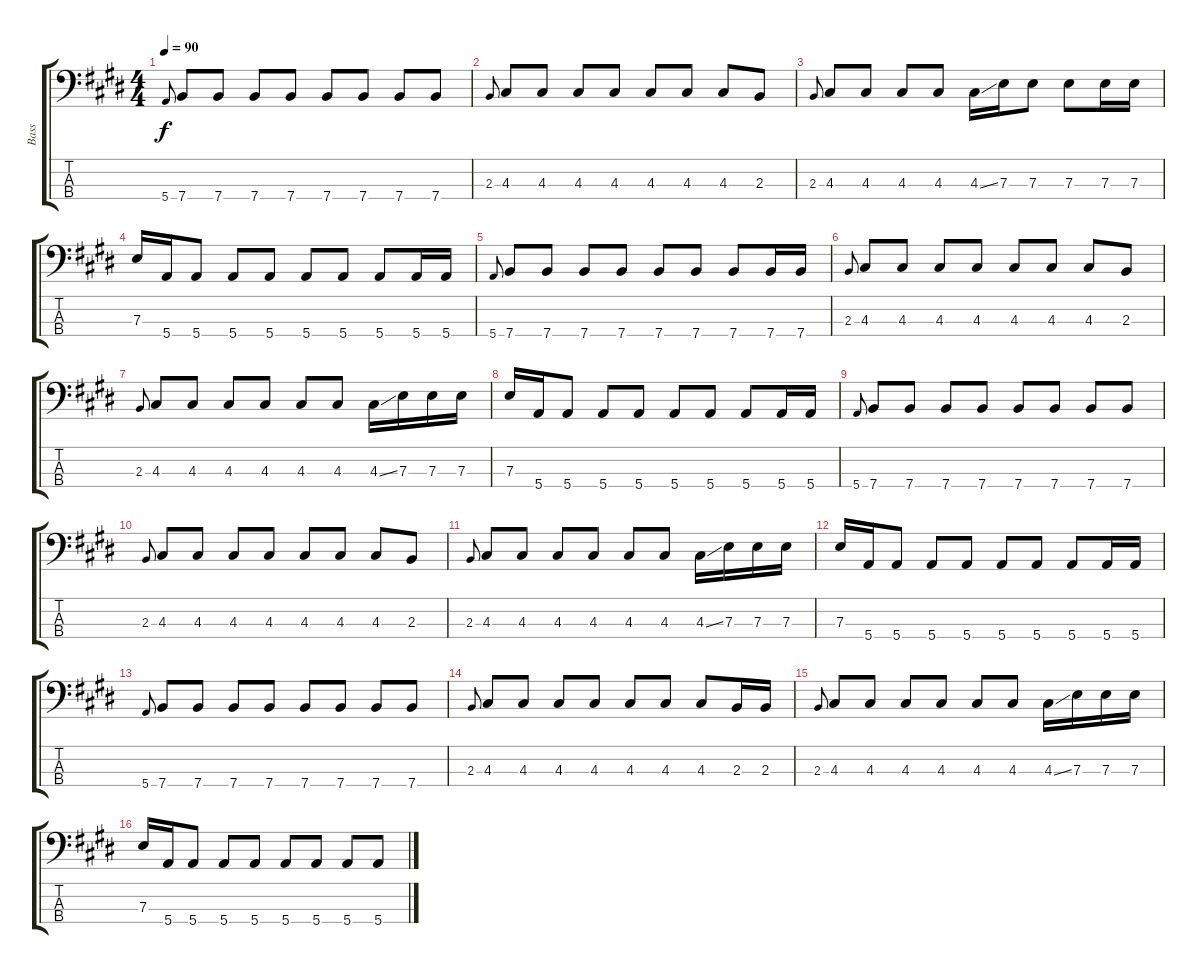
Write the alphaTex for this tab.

\track ("Bass" "Bass") {instrument electricbasspick}
\staff {score tabs}
\tuning (G2 D2 A1 E1) {hide}
\ts (4 4)
\tempo 90
\clef f4
\ks c#minor
5.4.8{gr onbeat dy f} 7.4.8 7.4.8 7.4.8 7.4.8 7.4.8 7.4.8 7.4.8 7.4.8 |
2.3.8{gr onbeat} 4.3.8 4.3.8 4.3.8 4.3.8 4.3.8 4.3.8 4.3.8 2.3.8 |
2.3.8{gr onbeat} 4.3.8 4.3.8 4.3.8 4.3.8 4.3{ss}.16 7.3.16 7.3.8 7.3.8 7.3.16 7.3.16 |
7.3.16 5.4.16 5.4.8 5.4.8 5.4.8 5.4.8 5.4.8 5.4.8 5.4.16 5.4.16 |
5.4.8{gr onbeat} 7.4.8 7.4.8 7.4.8 7.4.8 7.4.8 7.4.8 7.4.8 7.4.16 7.4.16 |
2.3.8{gr onbeat} 4.3.8 4.3.8 4.3.8 4.3.8 4.3.8 4.3.8 4.3.8 2.3.8 |
2.3.8{gr onbeat} 4.3.8 4.3.8 4.3.8 4.3.8 4.3.8 4.3.8 4.3{ss}.16 7.3.16 7.3.16 7.3.16 |
7.3.16 5.4.16 5.4.8 5.4.8 5.4.8 5.4.8 5.4.8 5.4.8 5.4.16 5.4.16 |
5.4.8{gr onbeat} 7.4.8 7.4.8 7.4.8 7.4.8 7.4.8 7.4.8 7.4.8 7.4.8 |
2.3.8{gr onbeat} 4.3.8 4.3.8 4.3.8 4.3.8 4.3.8 4.3.8 4.3.8 2.3.8 |
2.3.8{gr onbeat} 4.3.8 4.3.8 4.3.8 4.3.8 4.3.8 4.3.8 4.3{ss}.16 7.3.16 7.3.16 7.3.16 |
7.3.16 5.4.16 5.4.8 5.4.8 5.4.8 5.4.8 5.4.8 5.4.8 5.4.16 5.4.16 |
5.4.8{gr onbeat} 7.4.8 7.4.8 7.4.8 7.4.8 7.4.8 7.4.8 7.4.8 7.4.8 |
2.3.8{gr onbeat} 4.3.8 4.3.8 4.3.8 4.3.8 4.3.8 4.3.8 4.3.8 2.3.16 2.3.16 |
2.3.8{gr onbeat} 4.3.8 4.3.8 4.3.8 4.3.8 4.3.8 4.3.8 4.3{ss}.16 7.3.16 7.3.16 7.3.16 |
7.3.16 5.4.16 5.4.8 5.4.8 5.4.8 5.4.8 5.4.8 5.4.8 5.4.8
